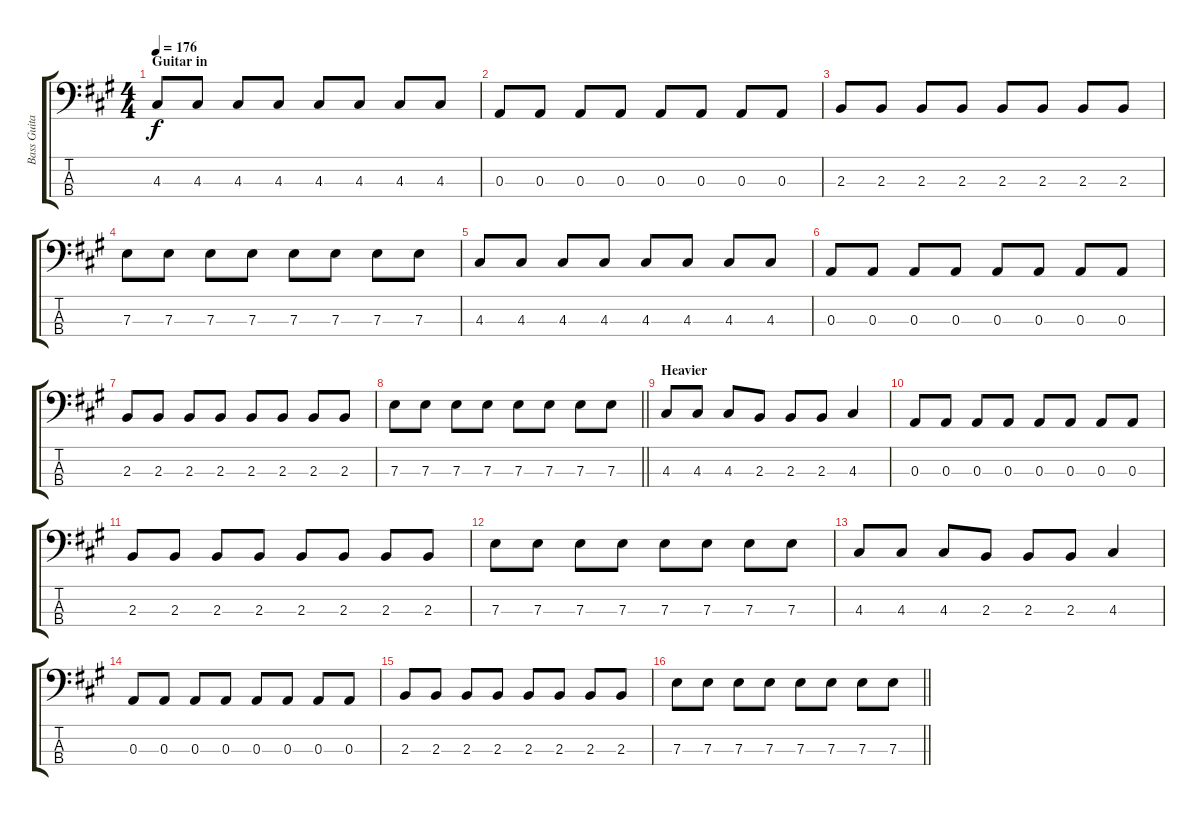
\track ("Bass Guitar" "Bass Guita") {instrument electricbasspick}
\staff {score tabs}
\tuning (G2 D2 A1 D1) {hide}
\ts (4 4)
\section ("" "Guitar in")
\tempo 176
\clef f4
\ks a
4.3.8{dy f} 4.3.8 4.3.8 4.3.8 4.3.8 4.3.8 4.3.8 4.3.8 |
0.3.8 0.3.8 0.3.8 0.3.8 0.3.8 0.3.8 0.3.8 0.3.8 |
2.3.8 2.3.8 2.3.8 2.3.8 2.3.8 2.3.8 2.3.8 2.3.8 |
7.3.8 7.3.8 7.3.8 7.3.8 7.3.8 7.3.8 7.3.8 7.3.8 |
4.3.8 4.3.8 4.3.8 4.3.8 4.3.8 4.3.8 4.3.8 4.3.8 |
0.3.8 0.3.8 0.3.8 0.3.8 0.3.8 0.3.8 0.3.8 0.3.8 |
2.3.8 2.3.8 2.3.8 2.3.8 2.3.8 2.3.8 2.3.8 2.3.8 |
\barLineRight lightlight
7.3.8 7.3.8 7.3.8 7.3.8 7.3.8 7.3.8 7.3.8 7.3.8 |
\section ("" "Heavier")
4.3.8 4.3.8 4.3.8 2.3.8 2.3.8 2.3.8 4.3.4 |
0.3.8 0.3.8 0.3.8 0.3.8 0.3.8 0.3.8 0.3.8 0.3.8 |
2.3.8 2.3.8 2.3.8 2.3.8 2.3.8 2.3.8 2.3.8 2.3.8 |
7.3.8 7.3.8 7.3.8 7.3.8 7.3.8 7.3.8 7.3.8 7.3.8 |
4.3.8 4.3.8 4.3.8 2.3.8 2.3.8 2.3.8 4.3.4 |
0.3.8 0.3.8 0.3.8 0.3.8 0.3.8 0.3.8 0.3.8 0.3.8 |
2.3.8 2.3.8 2.3.8 2.3.8 2.3.8 2.3.8 2.3.8 2.3.8 |
\barLineRight lightlight
7.3.8 7.3.8 7.3.8 7.3.8 7.3.8 7.3.8 7.3.8 7.3.8
